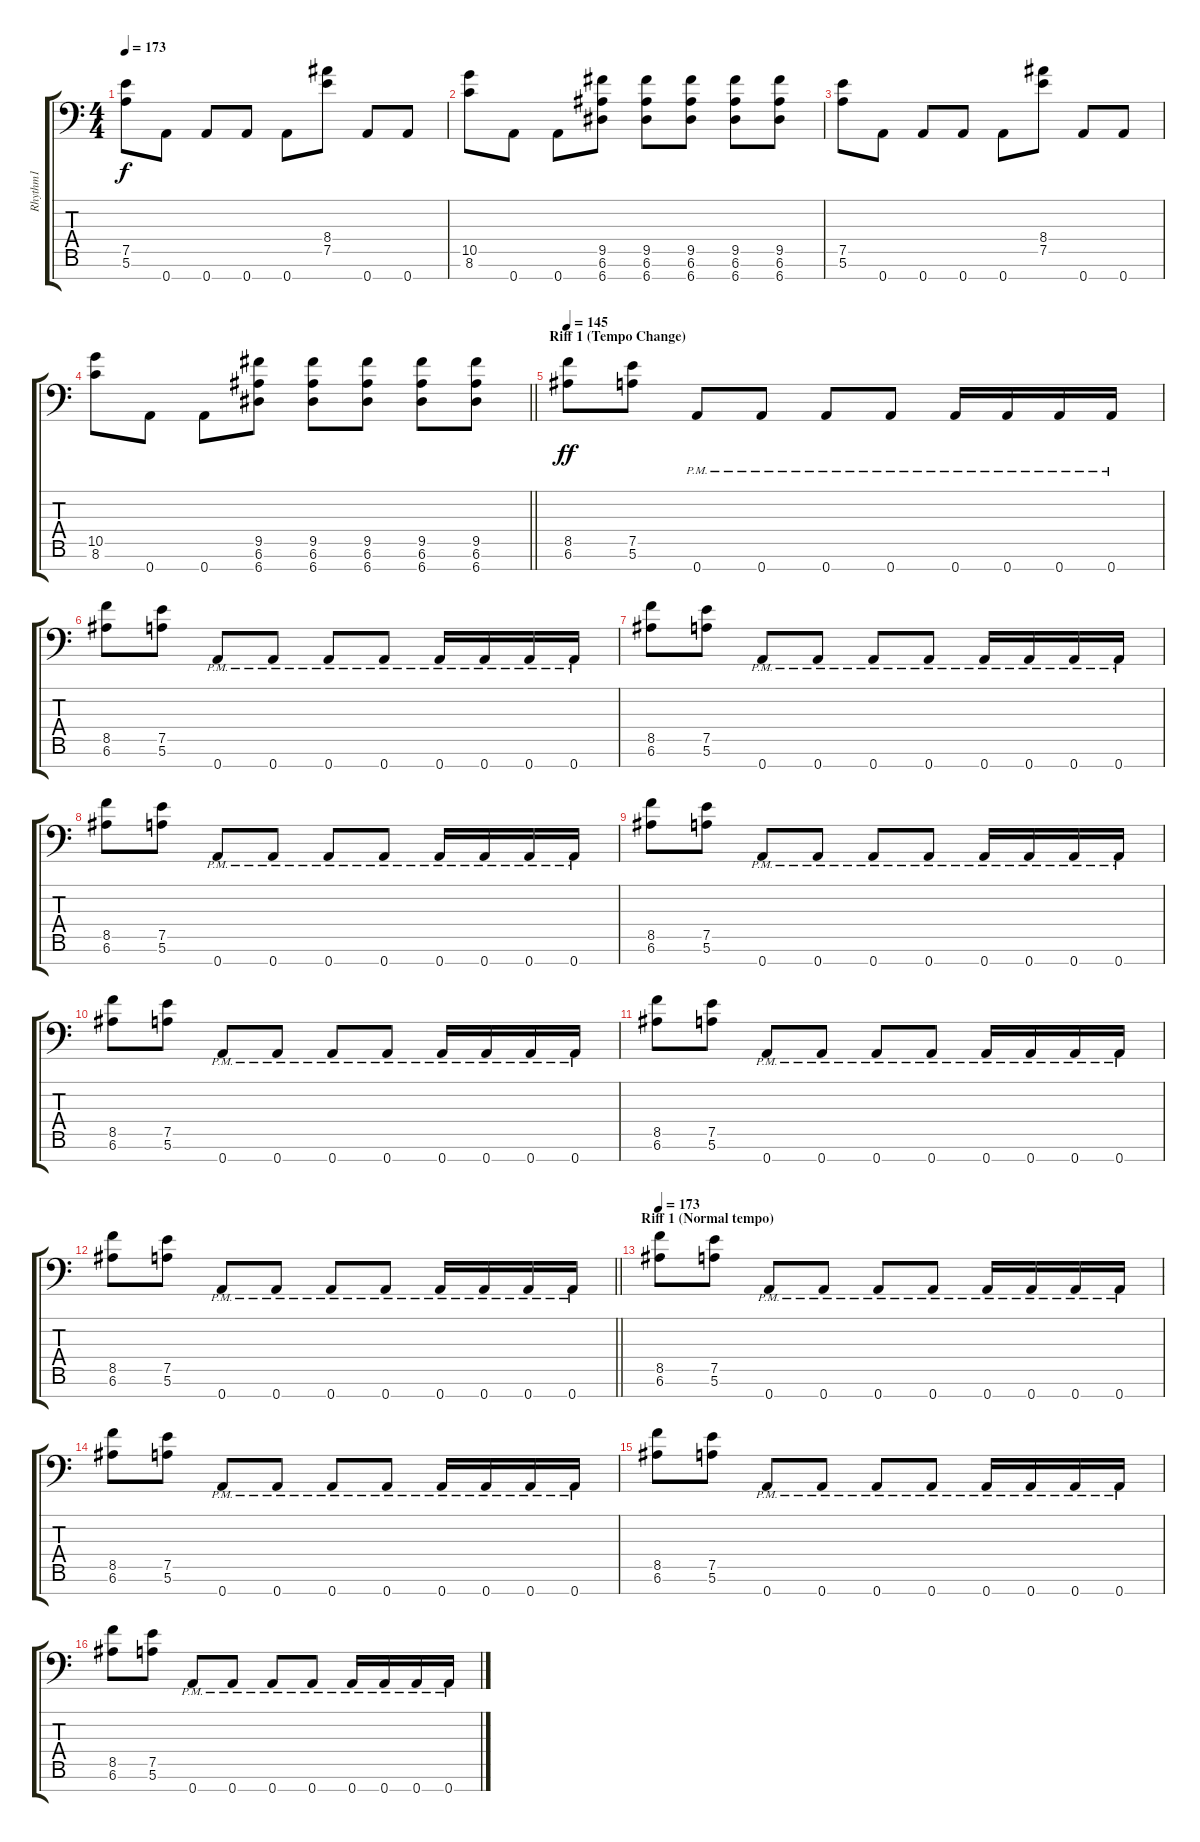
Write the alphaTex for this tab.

\track ("Rhythm1" "Rhythm1") {instrument distortionguitar}
\staff {score tabs}
\tuning (E4 B3 G3 D3 A2 E2 A1) {hide}
\ts (4 4)
\tempo 173
\clef f4
\ks c
(7.5 5.6).8{dy f} 0.7.8 0.7.8 0.7.8 0.7.8 (8.4 7.5).8 0.7.8 0.7.8 |
(10.5 8.6).8 0.7.8 0.7.8 (9.5 6.6 6.7).8 (9.5 6.6 6.7).8 (9.5 6.6 6.7).8 (9.5 6.6 6.7).8 (9.5 6.6 6.7).8 |
(7.5 5.6).8 0.7.8 0.7.8 0.7.8 0.7.8 (8.4 7.5).8 0.7.8 0.7.8 |
\barLineRight lightlight
(10.5 8.6).8 0.7.8 0.7.8 (9.5 6.6 6.7).8 (9.5 6.6 6.7).8 (9.5 6.6 6.7).8 (9.5 6.6 6.7).8 (9.5 6.6 6.7).8 |
\section ("" "Riff 1 (Tempo Change)")
\tempo 145
(8.5 6.6).8{dy ff} (7.5 5.6).8 0.7{pm}.8 0.7{pm}.8 0.7{pm}.8 0.7{pm}.8 0.7{pm}.16 0.7{pm}.16 0.7{pm}.16 0.7{pm}.16 |
(8.5 6.6).8 (7.5 5.6).8 0.7{pm}.8 0.7{pm}.8 0.7{pm}.8 0.7{pm}.8 0.7{pm}.16 0.7{pm}.16 0.7{pm}.16 0.7{pm}.16 |
(8.5 6.6).8 (7.5 5.6).8 0.7{pm}.8 0.7{pm}.8 0.7{pm}.8 0.7{pm}.8 0.7{pm}.16 0.7{pm}.16 0.7{pm}.16 0.7{pm}.16 |
(8.5 6.6).8 (7.5 5.6).8 0.7{pm}.8 0.7{pm}.8 0.7{pm}.8 0.7{pm}.8 0.7{pm}.16 0.7{pm}.16 0.7{pm}.16 0.7{pm}.16 |
(8.5 6.6).8 (7.5 5.6).8 0.7{pm}.8 0.7{pm}.8 0.7{pm}.8 0.7{pm}.8 0.7{pm}.16 0.7{pm}.16 0.7{pm}.16 0.7{pm}.16 |
(8.5 6.6).8 (7.5 5.6).8 0.7{pm}.8 0.7{pm}.8 0.7{pm}.8 0.7{pm}.8 0.7{pm}.16 0.7{pm}.16 0.7{pm}.16 0.7{pm}.16 |
(8.5 6.6).8 (7.5 5.6).8 0.7{pm}.8 0.7{pm}.8 0.7{pm}.8 0.7{pm}.8 0.7{pm}.16 0.7{pm}.16 0.7{pm}.16 0.7{pm}.16 |
\barLineRight lightlight
(8.5 6.6).8 (7.5 5.6).8 0.7{pm}.8 0.7{pm}.8 0.7{pm}.8 0.7{pm}.8 0.7{pm}.16 0.7{pm}.16 0.7{pm}.16 0.7{pm}.16 |
\section ("" "Riff 1 (Normal tempo)")
\tempo 173
(8.5 6.6).8 (7.5 5.6).8 0.7{pm}.8 0.7{pm}.8 0.7{pm}.8 0.7{pm}.8 0.7{pm}.16 0.7{pm}.16 0.7{pm}.16 0.7{pm}.16 |
(8.5 6.6).8 (7.5 5.6).8 0.7{pm}.8 0.7{pm}.8 0.7{pm}.8 0.7{pm}.8 0.7{pm}.16 0.7{pm}.16 0.7{pm}.16 0.7{pm}.16 |
(8.5 6.6).8 (7.5 5.6).8 0.7{pm}.8 0.7{pm}.8 0.7{pm}.8 0.7{pm}.8 0.7{pm}.16 0.7{pm}.16 0.7{pm}.16 0.7{pm}.16 |
(8.5 6.6).8 (7.5 5.6).8 0.7{pm}.8 0.7{pm}.8 0.7{pm}.8 0.7{pm}.8 0.7{pm}.16 0.7{pm}.16 0.7{pm}.16 0.7{pm}.16
